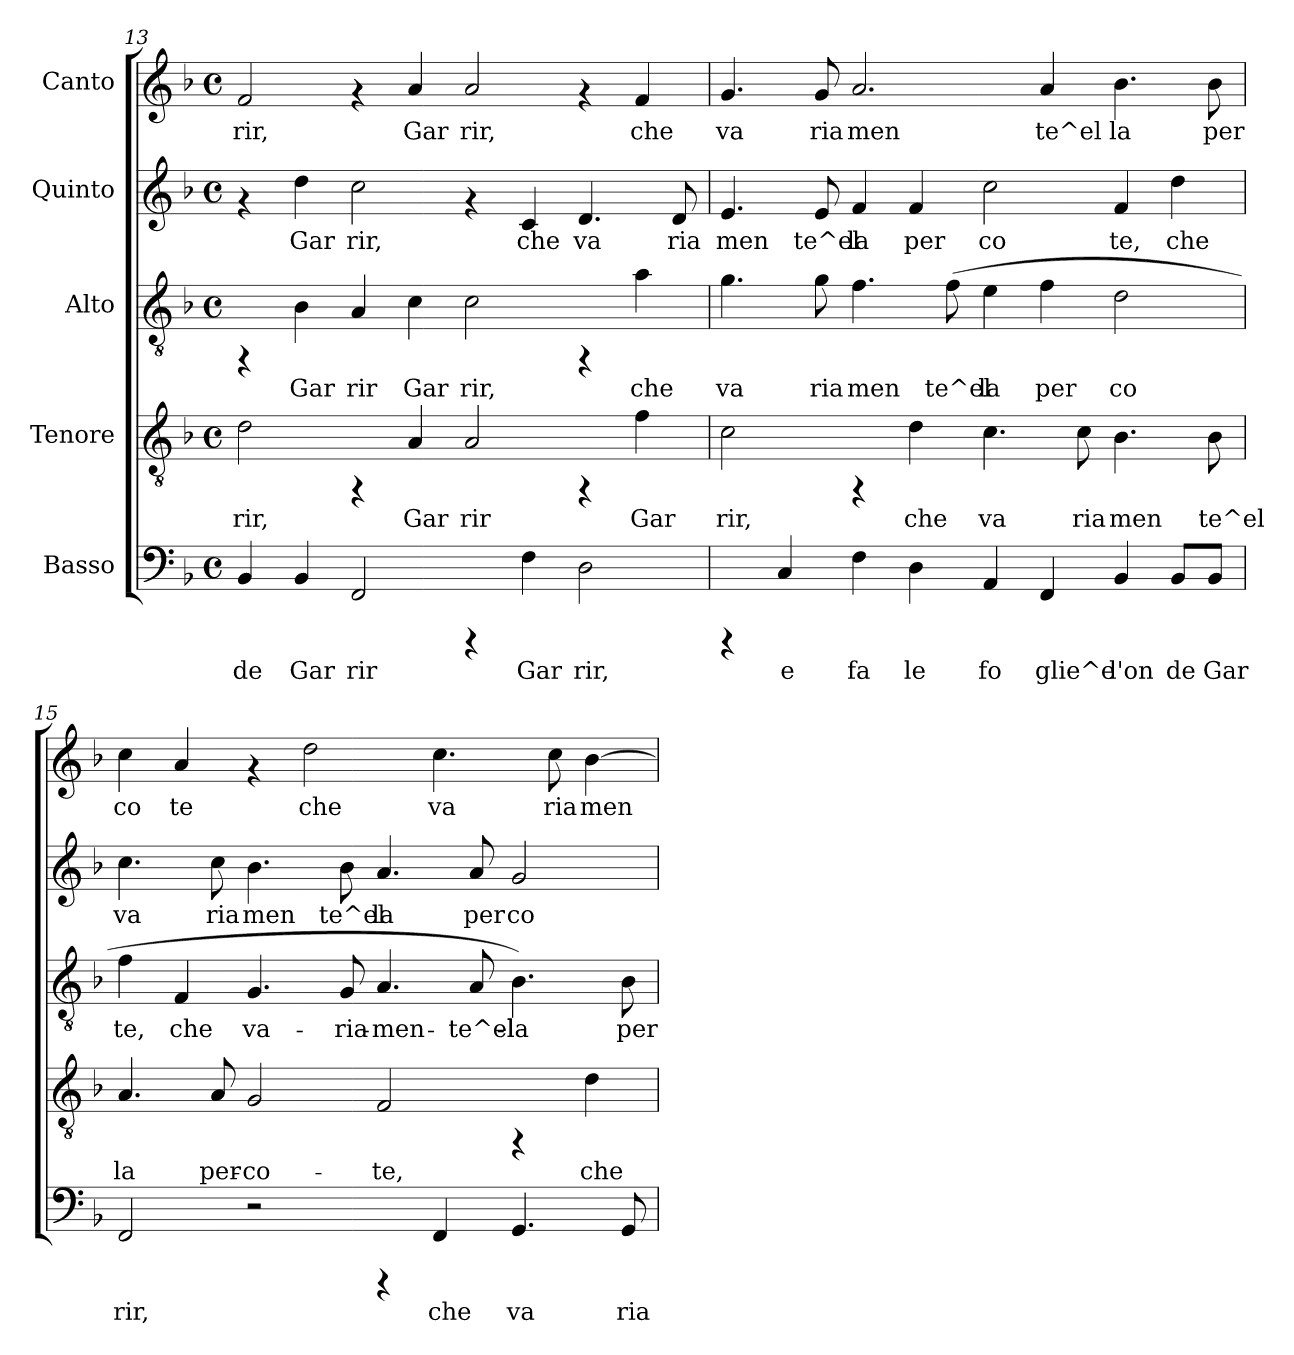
**kern	**text	**kern	**text	**kern	**text	**kern	**text	**kern	**text
*part5	*part5	*part4	*part4	*part3	*part3	*part2	*part2	*part1	*part1
*staff5	*staff5	*staff4	*staff4	*staff3	*staff3	*staff2	*staff2	*staff1	*staff1
*I"Basso	*	*I"Tenore	*	*I"Alto	*	*I"Quinto	*	*I"Canto	*
*clefF4	*	*clefGv2	*	*clefGv2	*	*clefG2	*	*clefG2	*
*k[b-]	*	*k[b-]	*	*k[b-]	*	*k[b-]	*	*k[b-]	*
*F:	*	*F:	*	*F:	*	*F:	*	*F:	*
*M4/4	*	*M4/4	*	*M4/4	*	*M4/4	*	*M4/4	*
*met(c)	*	*met(c)	*	*met(c)	*	*met(c)	*	*met(c)	*
=13	=13	=13	=13	=13	=13	=13	=13	=13	=13
!	!LO:LY:b:cj	!	!LO:LY:b:cj	!	!	!	!	!	!LO:LY:b:cj
4BB-/	de	2d\	rir,	4rFF	.	4rf	.	2f/	rir,
!	!LO:LY:b:cj	!	!	!	!LO:LY:b:cj	!	!LO:LY:b:cj	!	!
4BB-/	Gar	.	.	4B-\	Gar	4dd\	Gar	.	.
!	!LO:LY:b:cj	!	!	!	!LO:LY:b:cj	!	!LO:LY:b:cj	!	!
2FF/	rir	4rFF	.	4A/	rir	2cc\	rir,	4rf	.
!	!	!	!LO:LY:b:cj	!	!LO:LY:b:cj	!	!	!	!LO:LY:b:cj
.	.	4A/	Gar	4c\	Gar	.	.	4a/	Gar
!	!	!	!LO:LY:b:cj	!	!LO:LY:b:cj	!	!	!	!LO:LY:b:cj
4rCCC	.	2A/	rir	2c\	rir,	4rf	.	2a/	rir,
!	!LO:LY:b:cj	!	!	!	!	!	!LO:LY:b:cj	!	!
4F\	Gar	.	.	.	.	4c/	che	.	.
!	!LO:LY:b:cj	!	!	!	!	!	!LO:LY:b:cj	!	!
2D\	rir,	4rFF	.	4rFF	.	4.d/	va	4rf	.
!	!	!	!LO:LY:b:cj	!	!LO:LY:b:cj	!	!	!	!LO:LY:b:cj
.	.	4f\	Gar	4a\	che	.	.	4f/	che
!	!	!	!	!	!	!	!LO:LY:b:cj	!	!
.	.	.	.	.	.	8d/	ria	.	.
=14	=14	=14	=14	=14	=14	=14	=14	=14	=14
!	!	!	!LO:LY:b:cj	!	!LO:LY:b:cj	!	!LO:LY:b:cj	!	!LO:LY:b:cj
4rCCC	.	2c\	rir,	4.g\	va	4.e/	men	4.g/	va
!	!LO:LY:b:cj	!	!	!	!	!	!	!	!
4C/	e	.	.	.	.	.	.	.	.
!	!	!	!	!	!LO:LY:b:cj	!	!LO:LY:b:cj	!	!LO:LY:b:cj
.	.	.	.	8g\	ria	8e/	te^el	8g/	ria
!	!LO:LY:b:cj	!	!	!	!LO:LY:b:cj	!	!LO:LY:b:cj	!	!LO:LY:b:cj
4F\	fa	4rFF	.	4.f\	men	4f/	la	2.a/	men
!	!LO:LY:b:cj	!	!LO:LY:b:cj	!	!	!	!LO:LY:b:cj	!	!
4D\	le	4d\	che	.	.	4f/	per	.	.
!	!	!	!	!	!LO:LY:b:cj	!	!	!	!
.	.	.	.	(<8f\	te^el	.	.	.	.
!	!LO:LY:b:cj	!	!LO:LY:b:cj	!	!LO:LY:b:cj	!	!LO:LY:b:cj	!	!
4AA/	fo	4.c\	va	4e\	la	2cc\	co	.	.
!	!LO:LY:b:cj	!	!	!	!LO:LY:b:cj	!	!	!	!LO:LY:b:cj
4FF/	glie^e	.	.	4f\	per	.	.	4a/	te^el
!	!	!	!LO:LY:b:cj	!	!	!	!	!	!
.	.	8c\	ria	.	.	.	.	.	.
!	!LO:LY:b:cj	!	!LO:LY:b:cj	!	!LO:LY:b:cj	!	!LO:LY:b:cj	!	!LO:LY:b:cj
4BB-/	l'on	4.B-\	men	2d\	co	4f/	te,	4.b-\	la
!	!LO:LY:b:cj	!	!	!	!	!	!LO:LY:b:cj	!	!
8BB-/L	de	.	.	.	.	4dd\	che	.	.
!	!LO:LY:b:cj	!	!LO:LY:b:cj	!	!	!	!	!	!LO:LY:b:cj
8BB-/J	Gar	8B-\	te^el	.	.	.	.	8b-\	per
!!LO:PB:g=z
=15	=15	=15	=15	=15	=15	=15	=15	=15	=15
!	!LO:LY:b:cj	!	!LO:LY:b:cj	!	!LO:LY:b:cj	!	!LO:LY:b:cj	!	!LO:LY:b:cj
2FF/	rir,	4.A/	la	4f\	te,	4.cc\	va	4cc\	co
!	!	!	!	!	!LO:LY:b:cj	!	!	!	!LO:LY:b:cj
.	.	.	.	4F/	che	.	.	4a/	te
!	!	!	!LO:LY:b:cj	!	!	!	!LO:LY:b:cj	!	!
.	.	8A/	per-	.	.	8cc\	ria	.	.
!	!	!	!LO:LY:b:cj	!	!LO:LY:b:cj	!	!LO:LY:b:cj	!	!
2r	.	2G/	-co-	4.G/	va-	4.b-\	men	4rf	.
!	!	!	!	!	!	!	!	!	!LO:LY:b:cj
.	.	.	.	.	.	.	.	2dd\	che
!	!	!	!	!	!LO:LY:b:cj	!	!LO:LY:b:cj	!	!
.	.	.	.	8G/	-ria-	8b-\	te^el	.	.
!	!	!	!LO:LY:b:cj	!	!LO:LY:b:cj	!	!LO:LY:b:cj	!	!
4rCCC	.	2F/	-te,	4.A/	-men-	4.a/	la	.	.
!	!LO:LY:b:cj	!	!	!	!	!	!	!	!LO:LY:b:cj
4FF/	che	.	.	.	.	.	.	4.cc\	va
!	!	!	!	!	!LO:LY:b:cj	!	!LO:LY:b:cj	!	!
.	.	.	.	8A/	-te^el-	8a/	per	.	.
!	!LO:LY:b:cj	!	!	!	!LO:LY:b:cj	!	!LO:LY:b:cj	!	!
4.GG/	va	4rFF	.	4.B-\)	-la	2g/	co	.	.
!	!	!	!	!	!	!	!	!	!LO:LY:b:cj
.	.	.	.	.	.	.	.	8cc\	ria
!	!	!	!LO:LY:b:cj	!	!	!	!	!	!LO:LY:b:cj
.	.	4d\	che	.	.	.	.	[>4b-\	men
!	!LO:LY:b:cj	!	!	!	!LO:LY:b:cj	!	!	!	!
8GG/	ria	.	.	8B-\	per-	.	.	.	.
=	=	=	=	=	=	=	=	=	=
*-	*-	*-	*-	*-	*-	*-	*-	*-	*-
